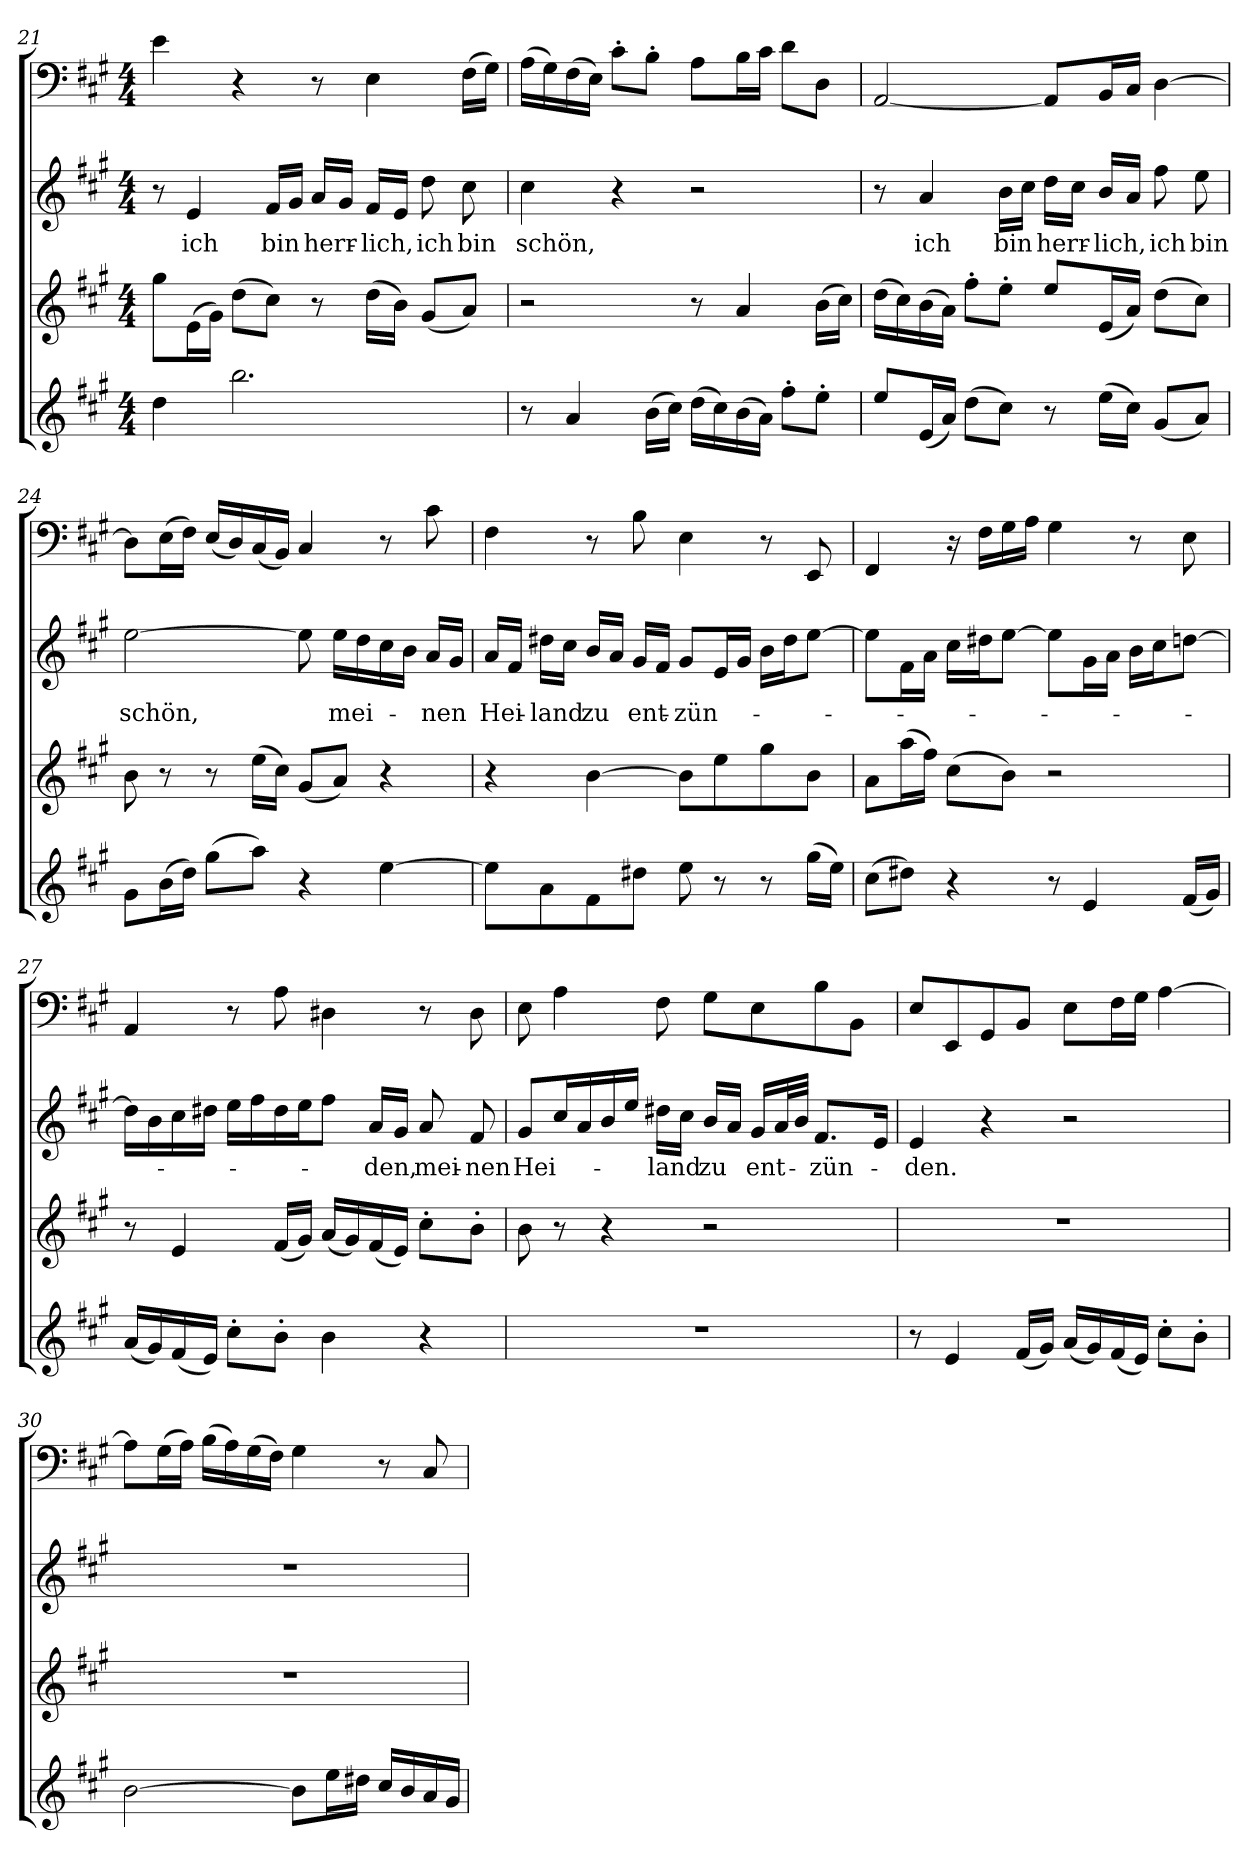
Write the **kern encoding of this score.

**kern	**kern	**kern	**text	**kern
*part4	*part3	*part2	*part2	*part1
*staff4	*staff3	*staff2	*staff2	*staff1
*clefG2	*clefG2	*clefG2	*	*clefF4
*k[f#c#g#]	*k[f#c#g#]	*k[f#c#g#]	*	*k[f#c#g#]
*A:	*A:	*A:	*	*A:
*M4/4	*M4/4	*M4/4	*	*M4/4
=21	=21	=21	=21	=21
4dd\	8gg#\L	8r	.	4e\
.	(16e\L	4e/	ich	.
.	16g#\JJ)	.	.	.
2.bb\	(8dd\L	.	.	4r
.	8cc#\J)	16f#/LL	bin	.
.	.	16g#/JJ	.	.
.	8r	16a/LL	herr-	8r
.	.	16g#/JJ	.	.
.	(16dd\LL	16f#/LL	-lich,	4E\
.	16b\JJ)	16e/JJ	.	.
.	(8g#/L	8dd\	ich	.
.	8a/J)	8cc#\	bin	(16F#\LL
.	.	.	.	16G#\JJ)
=22	=22	=22	=22	=22
8r	2r	4cc#\	schön,	(16A\LL
.	.	.	.	16G#\)
4a/	.	.	.	(16F#\
.	.	.	.	16E\JJ)
.	.	4r	.	8c#'\L
(16b\LL	.	.	.	8B'\J
16cc#\JJ)	.	.	.	.
(16dd\LL	8r	2r	.	8A\L
16cc#\)	.	.	.	.
(16b\	4a/	.	.	16B\L
16a\JJ)	.	.	.	16c#\JJ
8ff#'\L	.	.	.	8d\L
8ee'\J	(16b\LL	.	.	8D\J
.	16cc#\JJ)	.	.	.
=23	=23	=23	=23	=23
8ee/L	(16dd\LL	8r	.	[2AA/
.	16cc#\)	.	.	.
(16e/L	(16b\	4a/	ich	.
16a/JJ)	16a\JJ)	.	.	.
(8dd\L	8ff#'\L	.	.	.
8cc#\J)	8ee'\J	16b\LL	bin	.
.	.	16cc#\JJ	.	.
8r	8ee/L	16dd\LL	herr-	8AA/L]
.	.	16cc#\JJ	.	.
(16ee\LL	(16e/L	16b/LL	-lich,	16BB/L
16cc#\JJ)	16a/JJ)	16a/JJ	.	16C#/JJ
(8g#/L	(8dd\L	8ff#\	ich	[4D\
8a/J)	8cc#\J)	8ee\	bin	.
=24	=24	=24	=24	=24
8g#\L	8b\	[2ee\	schön,	8D\L]
(16b\L	8r	.	.	(16E\L
16dd\JJ)	.	.	.	16F#\JJ)
(8gg#\L	8r	.	.	(16E/LL
.	.	.	.	16D/)
8aa\J)	(16ee\LL	.	.	(16C#/
.	16cc#\JJ)	.	.	16BB/JJ)
4r	(8g#/L	8ee\]	.	4C#/
.	8a/J)	16ee\LL	mei-	.
.	.	16dd\	.	.
[4ee\	4r	16cc#\	.	8r
.	.	16b\JJ	.	.
.	.	16a/LL	-nen	8c#\
.	.	16g#/JJ	.	.
=25	=25	=25	=25	=25
8ee\L]	4r	16a/LL	Hei-	4F#\
.	.	16f#/JJ	.	.
8a\	.	16dd#X\LL	-land	.
.	.	16cc#\JJ	.	.
8f#\	[4b\	16b/LL	zu	8r
.	.	16a/JJ	.	.
8dd#X\J	.	16g#/LL	ent-	8B\
.	.	16f#/JJ	.	.
8ee\	8b\L]	8g#/L	-zün-	4E\
8r	8ee\	16e/L	.	.
.	.	16g#/JJ	.	.
8r	8gg#\	16b\LL	.	8r
.	.	16dd#\J	.	.
(16gg#\LL	8b\J	[8ee\J	.	8EE/
16ee\JJ)	.	.	.	.
=26	=26	=26	=26	=26
(8cc#\L	8a\L	8ee\L]	.	4FF#/
8dd#X\J)	(16aa\L	16f#\L	.	.
.	16ff#\JJ)	16a\JJ	.	.
4r	(8cc#\L	16cc#\LL	.	16r
.	.	16dd#X\J	.	16F#\LL
.	8b\J)	[8ee\J	.	16G#\
.	.	.	.	16A\JJ
8r	2r	8ee\L]	.	4G#\
4e/	.	16g#\L	.	.
.	.	16a\JJ	.	.
.	.	16b\LL	.	8r
.	.	16cc#\J	.	.
(16f#/LL	.	[8ddn\J	.	8E\
16g#/JJ)	.	.	.	.
=27	=27	=27	=27	=27
(16a/LL	8r	16dd\LL]	.	4AA/
16g#/)	.	16b\	.	.
(16f#/	4e/	16cc#\	.	.
16e/JJ)	.	16dd#X\JJ	.	.
8cc#'\L	.	16ee\LL	.	8r
.	.	16ff#\	.	.
8b'\J	(16f#/LL	16dd#\	.	8A\
.	16g#/JJ)	16ee\J	.	.
4b\	(16a/LL	8ff#\J	.	4D#X\
.	16g#/)	.	.	.
.	(16f#/	16a/LL	-den,	.
.	16e/JJ)	16g#/JJ	.	.
4r	8cc#'\L	8a/	mei-	8r
.	8b'\J	8f#/	-nen	8D#\
=28	=28	=28	=28	=28
1r	8b\	8g#/L	Hei-	8E\
.	8r	16cc#/L	.	4A\
.	.	16a/	.	.
.	4r	16b/	.	.
.	.	16ee/JJ	.	.
.	.	16dd#X\LL	-land	8F#\
.	.	16cc#\JJ	.	.
.	2r	16b/LL	zu	8G#\L
.	.	16a/JJ	.	.
.	.	16g#/LL	ent-	8E\
.	.	32a/L	.	.
.	.	32b/JJJ	.	.
.	.	8.f#/L	-zün-	8B\
.	.	.	.	8BB\J
.	.	16e/Jk	.	.
=29	=29	=29	=29	=29
8r	1r	4e/	-den.	8E/L
4e/	.	.	.	8EE/
.	.	4r	.	8GG#/
(16f#/LL	.	.	.	8BB/J
16g#/JJ)	.	.	.	.
(16a/LL	.	2r	.	8E\L
16g#/)	.	.	.	.
(16f#/	.	.	.	16F#\L
16e/JJ)	.	.	.	16G#\JJ
8cc#'\L	.	.	.	[4A\
8b'\J	.	.	.	.
=30	=30	=30	=30	=30
[2b\	1r	1r	.	8A\L]
.	.	.	.	(16G#\L
.	.	.	.	16A\JJ)
.	.	.	.	(16B\LL
.	.	.	.	16A\)
.	.	.	.	(16G#\
.	.	.	.	16F#\JJ)
8b\L]	.	.	.	4G#\
16ee\L	.	.	.	.
16dd#X\JJ	.	.	.	.
16cc#/LL	.	.	.	8r
16b/	.	.	.	.
16a/	.	.	.	8C#/
16g#/JJ	.	.	.	.
=	=	=	=	=
*-	*-	*-	*-	*-
